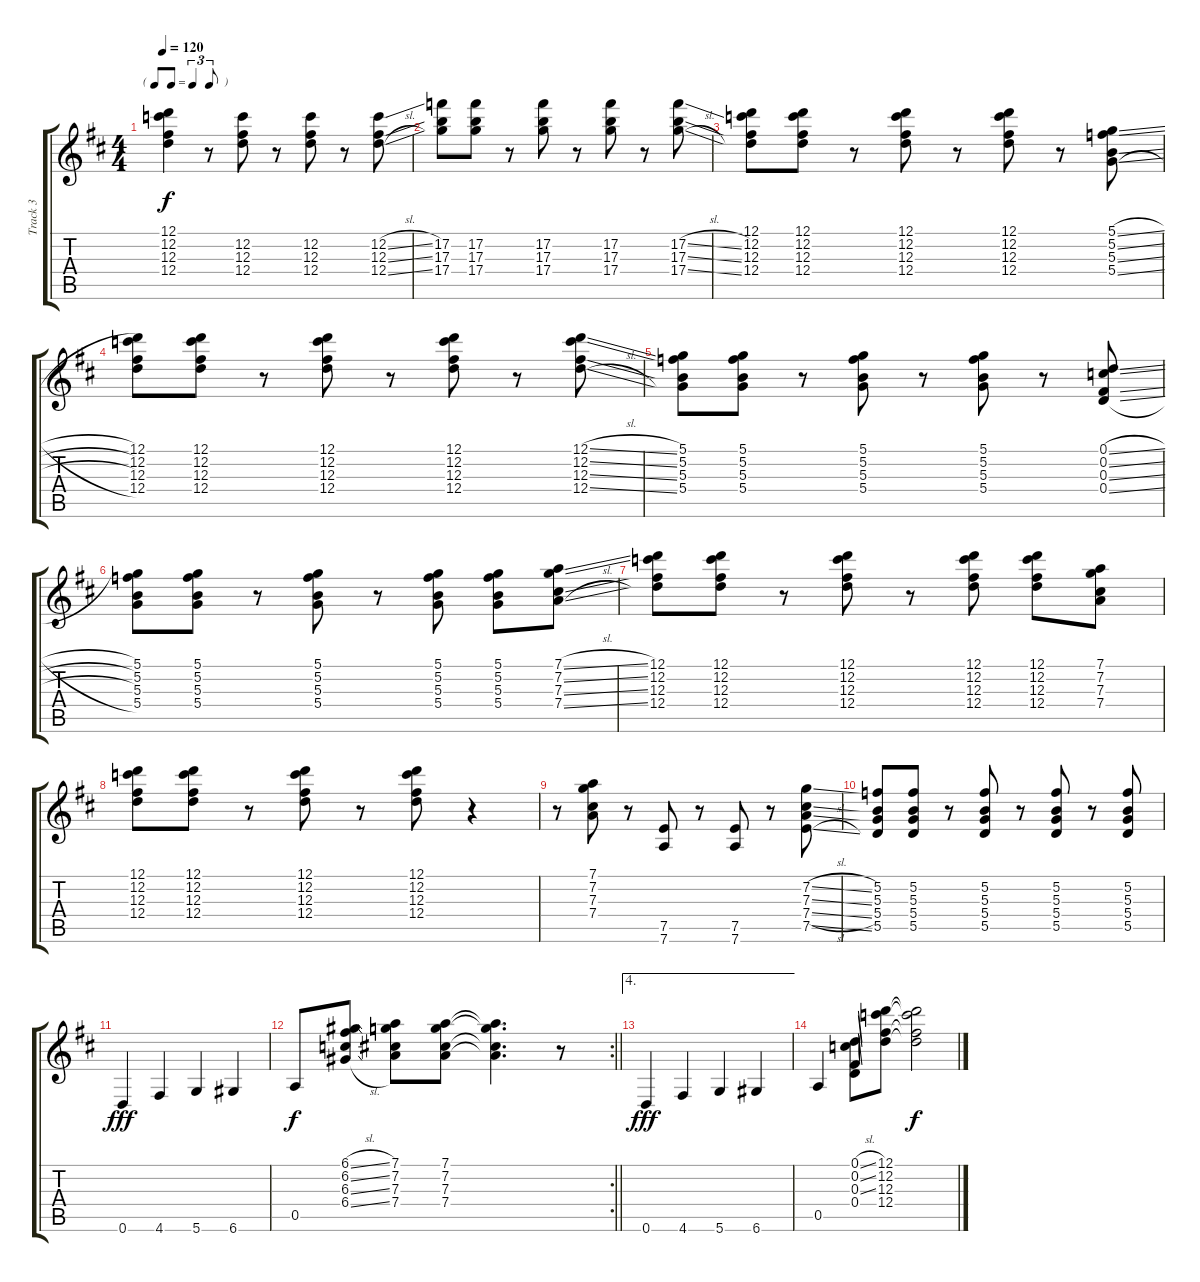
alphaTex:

\track ("Track 3" "Track 3") {instrument electricguitarjazz}
\staff {score tabs}
\tuning (D4 C4 Gb3 D3 A2 D2) {hide}
\ts (4 4)
\tf triplet8th
\tempo 120
\clef g2
\ks d
(12.1 12.2 12.3 12.4).4{dy f} r.8 (12.2 12.3 12.4).8 r.8 (12.2 12.3 12.4).8 r.8 (12.2{sl} 12.3{sl} 12.4{sl}).8 |
(17.2 17.3 17.4).8 (17.2 17.3 17.4).8 r.8 (17.2 17.3 17.4).8 r.8 (17.2 17.3 17.4).8 r.8 (17.2{sl} 17.3{sl} 17.4{sl}).8 |
(12.1 12.2 12.3 12.4).8 (12.1 12.2 12.3 12.4).8 r.8 (12.1 12.2 12.3 12.4).8 r.8 (12.1 12.2 12.3 12.4).8 r.8 (5.1{sl} 5.2{sl} 5.3{sl} 5.4{sl}).8 |
(12.1 12.2 12.3 12.4).8 (12.1 12.2 12.3 12.4).8 r.8 (12.1 12.2 12.3 12.4).8 r.8 (12.1 12.2 12.3 12.4).8 r.8 (12.1{sl} 12.2{sl} 12.3{sl} 12.4{sl}).8 |
(5.1 5.2 5.3 5.4).8 (5.1 5.2 5.3 5.4).8 r.8 (5.1 5.2 5.3 5.4).8 r.8 (5.1 5.2 5.3 5.4).8 r.8 (0.1{sl} 0.2{sl} 0.3{sl} 0.4{sl}).8 |
(5.1 5.2 5.3 5.4).8 (5.1 5.2 5.3 5.4).8 r.8 (5.1 5.2 5.3 5.4).8 r.8 (5.1 5.2 5.3 5.4).8 (5.1 5.2 5.3 5.4).8 (7.1{sl} 7.2{sl} 7.3{sl} 7.4{sl}).8 |
(12.1 12.2 12.3 12.4).8 (12.1 12.2 12.3 12.4).8 r.8 (12.1 12.2 12.3 12.4).8 r.8 (12.1 12.2 12.3 12.4).8 (12.1 12.2 12.3 12.4).8 (7.1 7.2 7.3 7.4).8 |
(12.1 12.2 12.3 12.4).8 (12.1 12.2 12.3 12.4).8 r.8 (12.1 12.2 12.3 12.4).8 r.8 (12.1 12.2 12.3 12.4).8 r.4 |
r.8 (7.1 7.2 7.3 7.4).8 r.8 (7.5 7.6).8 r.8 (7.5 7.6).8 r.8 (7.2{sl} 7.3{sl} 7.4{sl} 7.5{sl}).8 |
(5.2 5.3 5.4 5.5).8 (5.2 5.3 5.4 5.5).8 r.8 (5.2 5.3 5.4 5.5).8 r.8 (5.2 5.3 5.4 5.5).8 r.8 (5.2 5.3 5.4 5.5).8 |
0.6.4{dy fff} 4.6.4 5.6.4 6.6.4 |
\rc 2
\barLineRight lightlight
0.5.8{dy f} (6.1{sl} 6.2{sl} 6.3{sl} 6.4{sl}).8 (7.1 7.2 7.3 7.4).8 (7.1 7.2 7.3 7.4).8 (7.1{t} 7.2{t} 7.3{t} 7.4{t}).4{d} r.8 |
\ae 4
0.6.4{dy fff} 4.6.4 5.6.4 6.6.4 |
0.5.4 (0.1{sl} 0.2{sl} 0.3{sl} 0.4).8 (12.1 12.2 12.3 12.4).8 (12.1{t} 12.2{t} 12.3{t} 12.4{t}).2{dy f}
